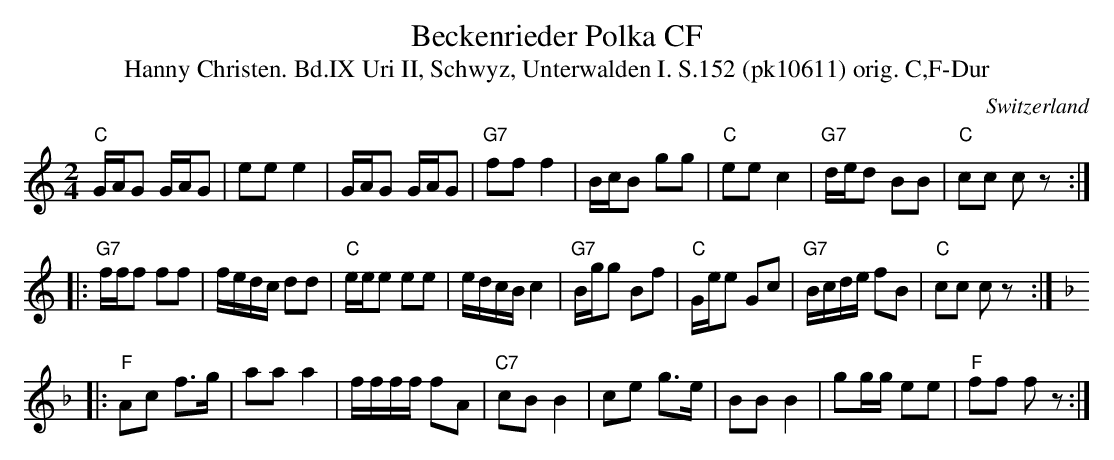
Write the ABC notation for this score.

X:1
T: Beckenrieder Polka CF
T:Hanny Christen. Bd.IX Uri II, Schwyz, Unterwalden I. S.152 (pk10611) orig. C,F-Dur
M:2/4
L:1/16
O:Switzerland
K:C major
"C"GAG2 GAG2 | e2e2 e4 | GAG2 GAG2 | "G7"f2f2 f4 | BcB2 g2g2 | "C"e2e2 c4 | "G7"ded2 B2B2 | "C"c2c2 c2z2 ::
"G7"fff2 f2f2 | fedc d2d2 | "C"eee2 e2e2 | edcB c4 | "G7"Bgg2 B2f2 | "C"Gee2 G2c2 | "G7"Bcde f2B2 | "C"c2c2 c2z2 :: [K:F] [L:1/8]
"F"Ac f>g | aa a2 | f/f/f/f/ fA | "C7"cB B2 | ce g>e | BB B2 | gg/g/ ee | "F"ff fz :|
